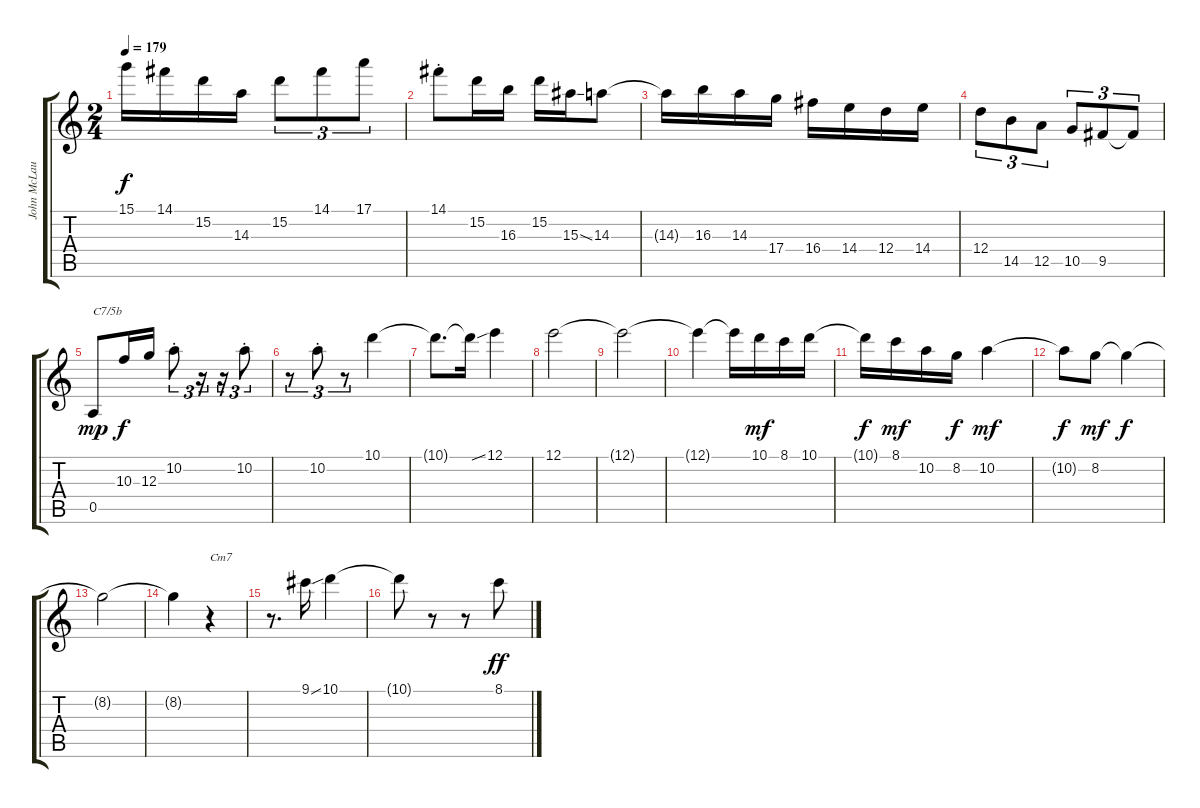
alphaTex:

\track ("John McLaughlin" "John McLau") {instrument overdrivenguitar}
\staff {score tabs}
\tuning (E4 B3 G3 D3 A2 E2) {hide}
\ts (2 4)
\tempo 179
\clef g2
\ks c
15.1.16{dy f} 14.1.16 15.2.16 14.3.16 15.2.8{tu (3 2)} 14.1.8{tu (3 2)} 17.1.8{tu (3 2)} |
14.1{st}.8 15.2.16 16.3.16 15.2.16 15.3{ss}.16 14.3.8 |
14.3{t}.16 16.3.16 14.3.16 17.4.16 16.4.16 14.4.16 12.4.16 14.4.16 |
12.4.8{tu (3 2)} 14.5.8{tu (3 2)} 12.5.8{tu (3 2)} 10.5.8{tu (3 2)} 9.5.8{tu (3 2)} 9.5{t}.8{tu (3 2)} |
0.5.8{txt "C7/5b" dy mp} 10.3.16{dy f} 12.3.16 10.2{st}.8{tu (3 2)} r.16{tu (3 2)} r.16{tu (3 2)} 10.2{st}.8{tu (3 2)} |
r.8{tu (3 2)} 10.2{st}.8{tu (3 2)} r.8{tu (3 2)} 10.1.4 |
10.1{t}.8{d} 10.1{ss t}.16 12.1.4 |
12.1.2 |
12.1{t}.2 |
12.1{t}.4 12.1{t}.16 10.1.16{dy mf} 8.1.16 10.1.16 |
10.1{t}.16{dy f} 8.1.16{dy mf} 10.2.16 8.2.16{dy f} 10.2.4{dy mf} |
10.2{t}.8{dy f} 8.2.8{dy mf} 8.2{t}.4{dy f} |
8.2{t}.2 |
8.2{t}.4 r.4{txt "Cm7"} |
r.8{d} 9.1{ss}.16 10.1.4 |
10.1{t}.8 r.8 r.8 8.1.8{dy ff}
